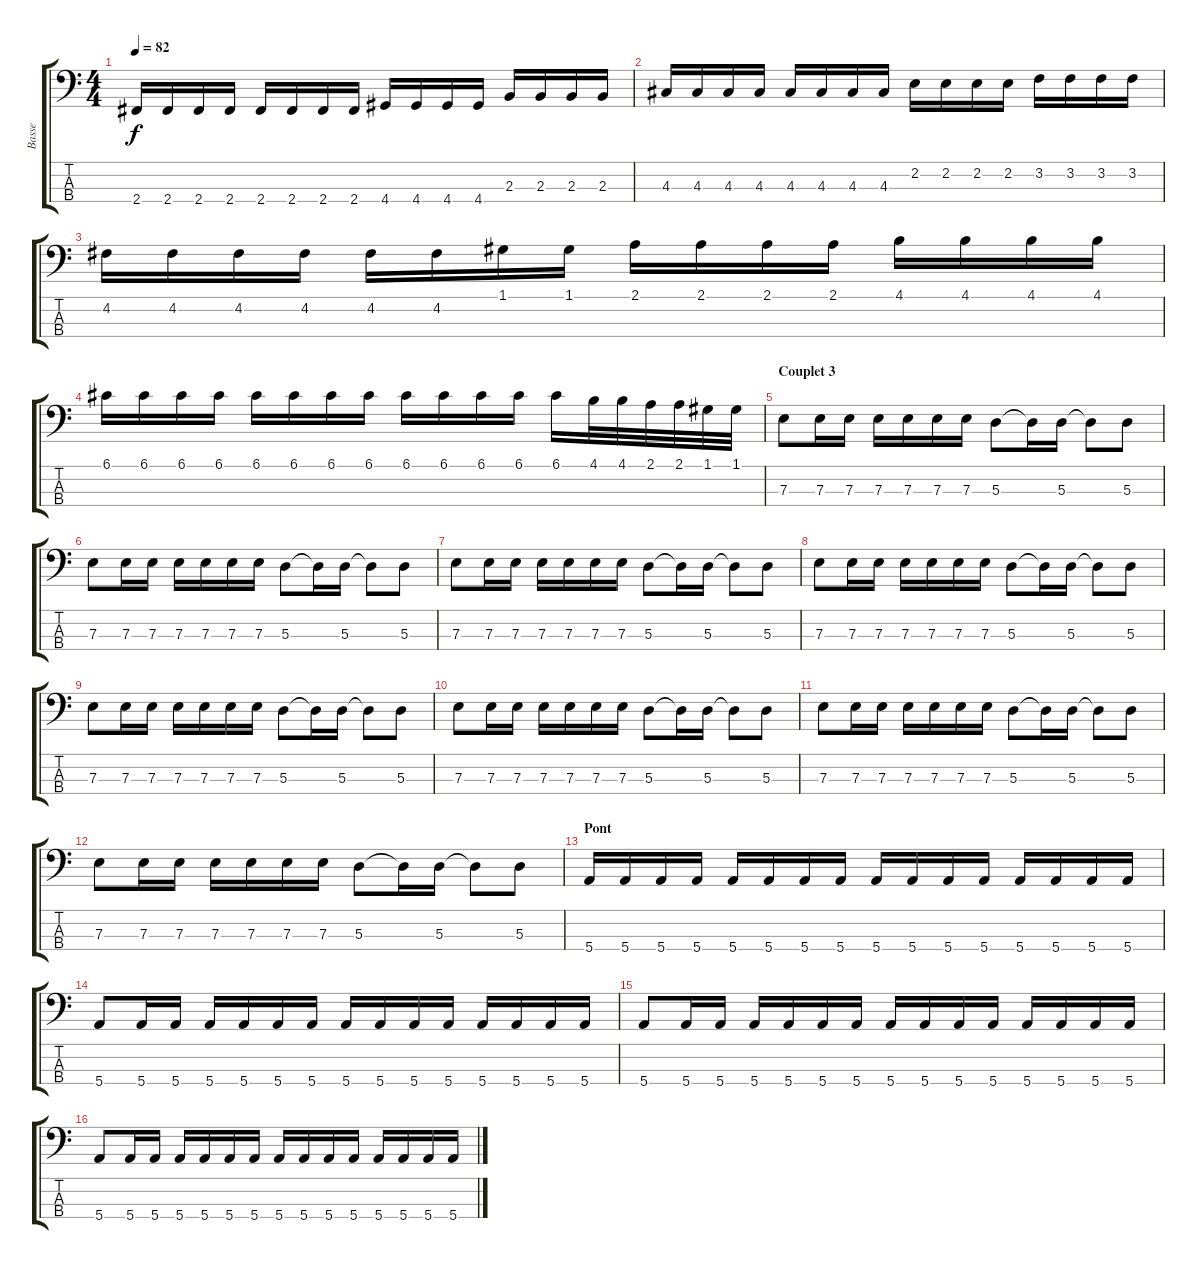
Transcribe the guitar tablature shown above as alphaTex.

\track ("Basse" "Basse") {instrument electricbassfinger}
\staff {score tabs}
\tuning (G2 D2 A1 E1) {hide}
\ts (4 4)
\tempo 82
\clef f4
\ks c
2.4.16{dy f} 2.4.16 2.4.16 2.4.16 2.4.16 2.4.16 2.4.16 2.4.16 4.4.16 4.4.16 4.4.16 4.4.16 2.3.16 2.3.16 2.3.16 2.3.16 |
4.3.16 4.3.16 4.3.16 4.3.16 4.3.16 4.3.16 4.3.16 4.3.16 2.2.16 2.2.16 2.2.16 2.2.16 3.2.16 3.2.16 3.2.16 3.2.16 |
4.2.16 4.2.16 4.2.16 4.2.16 4.2.16 4.2.16 1.1.16 1.1.16 2.1.16 2.1.16 2.1.16 2.1.16 4.1.16 4.1.16 4.1.16 4.1.16 |
6.1.16 6.1.16 6.1.16 6.1.16 6.1.16 6.1.16 6.1.16 6.1.16 6.1.16 6.1.16 6.1.16 6.1.16 6.1.16 4.1.32 4.1.32 2.1.32 2.1.32 1.1.32 1.1.32 |
\section ("" "Couplet 3")
7.3.8 7.3.16 7.3.16 7.3.16 7.3.16 7.3.16 7.3.16 5.3.8 5.3{t}.16 5.3.16 5.3{t}.8 5.3.8 |
7.3.8 7.3.16 7.3.16 7.3.16 7.3.16 7.3.16 7.3.16 5.3.8 5.3{t}.16 5.3.16 5.3{t}.8 5.3.8 |
7.3.8 7.3.16 7.3.16 7.3.16 7.3.16 7.3.16 7.3.16 5.3.8 5.3{t}.16 5.3.16 5.3{t}.8 5.3.8 |
7.3.8 7.3.16 7.3.16 7.3.16 7.3.16 7.3.16 7.3.16 5.3.8 5.3{t}.16 5.3.16 5.3{t}.8 5.3.8 |
7.3.8 7.3.16 7.3.16 7.3.16 7.3.16 7.3.16 7.3.16 5.3.8 5.3{t}.16 5.3.16 5.3{t}.8 5.3.8 |
7.3.8 7.3.16 7.3.16 7.3.16 7.3.16 7.3.16 7.3.16 5.3.8 5.3{t}.16 5.3.16 5.3{t}.8 5.3.8 |
7.3.8 7.3.16 7.3.16 7.3.16 7.3.16 7.3.16 7.3.16 5.3.8 5.3{t}.16 5.3.16 5.3{t}.8 5.3.8 |
7.3.8 7.3.16 7.3.16 7.3.16 7.3.16 7.3.16 7.3.16 5.3.8 5.3{t}.16 5.3.16 5.3{t}.8 5.3.8 |
\section ("" "Pont")
5.4.16 5.4.16 5.4.16 5.4.16 5.4.16 5.4.16 5.4.16 5.4.16 5.4.16 5.4.16 5.4.16 5.4.16 5.4.16 5.4.16 5.4.16 5.4.16 |
5.4.8 5.4.16 5.4.16 5.4.16 5.4.16 5.4.16 5.4.16 5.4.16 5.4.16 5.4.16 5.4.16 5.4.16 5.4.16 5.4.16 5.4.16 |
5.4.8 5.4.16 5.4.16 5.4.16 5.4.16 5.4.16 5.4.16 5.4.16 5.4.16 5.4.16 5.4.16 5.4.16 5.4.16 5.4.16 5.4.16 |
5.4.8 5.4.16 5.4.16 5.4.16 5.4.16 5.4.16 5.4.16 5.4.16 5.4.16 5.4.16 5.4.16 5.4.16 5.4.16 5.4.16 5.4.16
